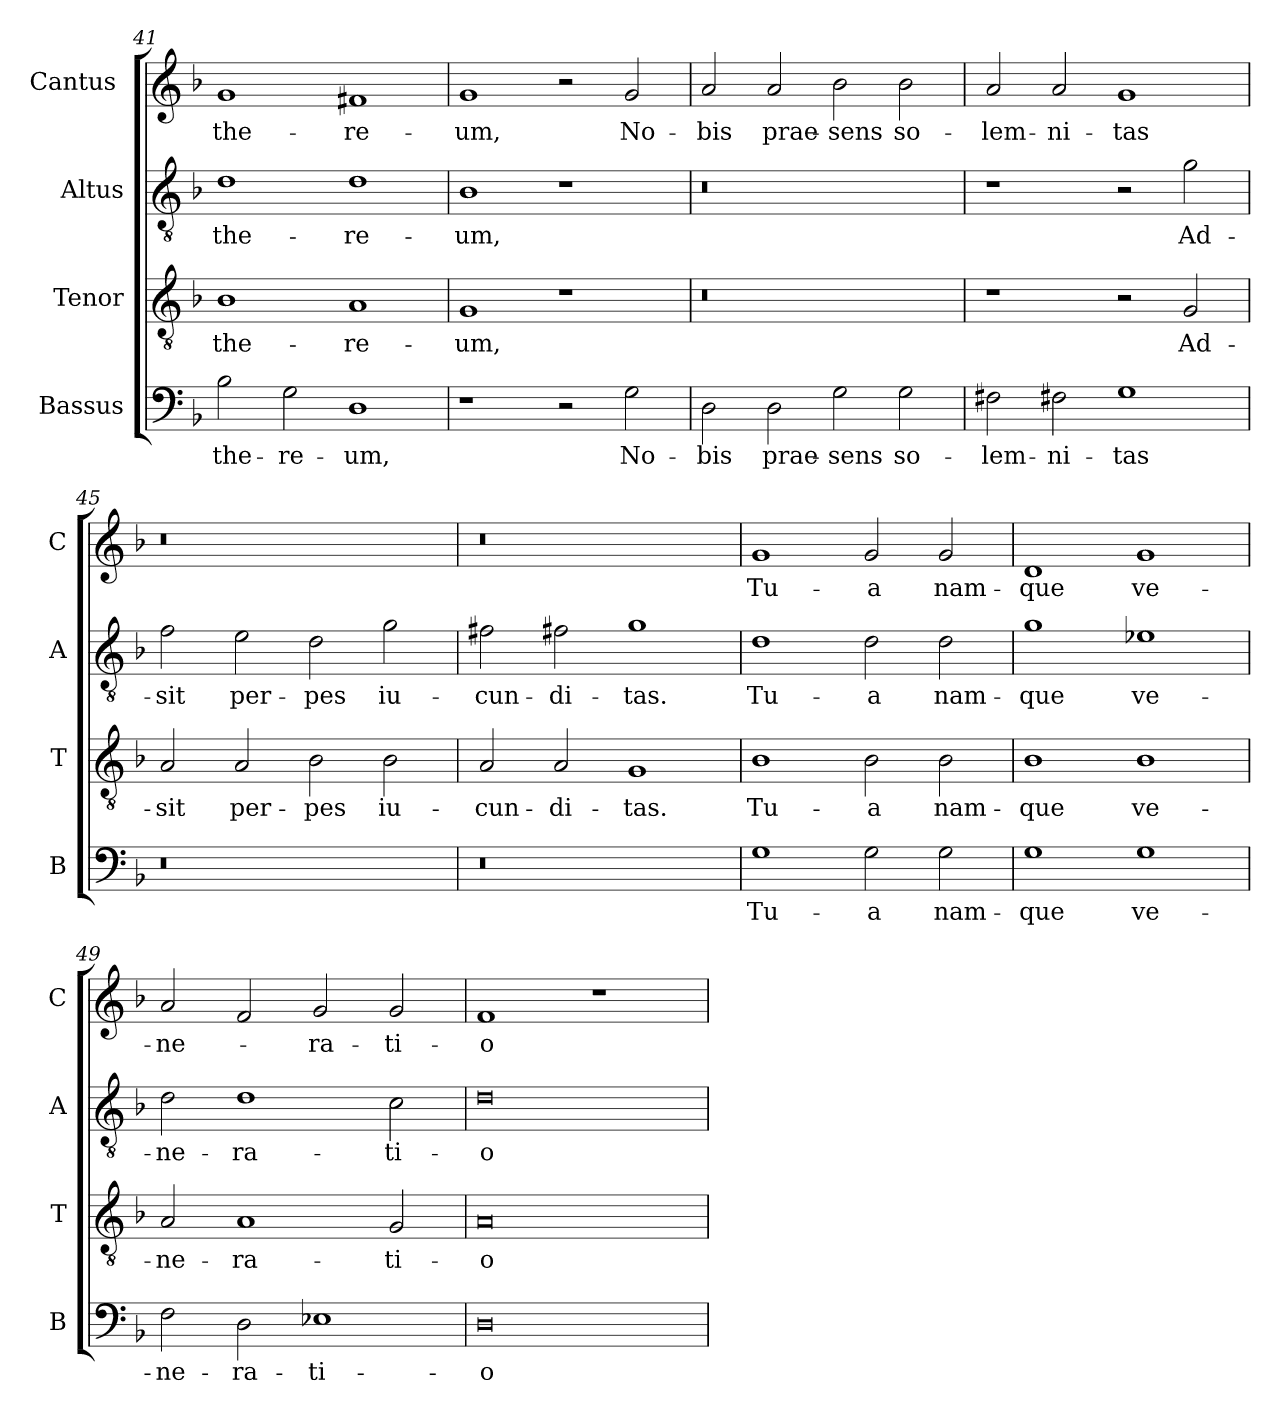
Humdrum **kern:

**kern	**text	**kern	**text	**kern	**text	**kern	**text
*part4	*part4	*part3	*part3	*part2	*part2	*part1	*part1
*staff4	*staff4	*staff3	*staff3	*staff2	*staff2	*staff1	*staff1
*I"Bassus	*	*I"Tenor	*	*I"Altus	*	*I"Cantus 	*
*I'B	*	*I'T	*	*I'A	*	*I'C	*
*clefF4	*	*clefGv2	*	*clefGv2	*	*clefG2	*
*k[b-]	*	*k[b-]	*	*k[b-]	*	*k[b-]	*
*F:	*	*F:	*	*F:	*	*F:	*
=41	=41	=41	=41	=41	=41	=41	=41
2B-\	-the-	1B-\	-the-	1d\	-the-	1g/	-the-
2G\	-re-	.	.	.	.	.	.
1D\	-um,	1A/	-re-	1d\	-re-	1f#X/	-re-
=42	=42	=42	=42	=42	=42	=42	=42
1r	.	1G/	-um,	1B-\	-um,	1g/	-um,
2r	.	1r	.	1r	.	2r	.
2G\	No-	.	.	.	.	2g/	No-
!!LO:LB:g=z
=43	=43	=43	=43	=43	=43	=43	=43
2D\	-bis	0r	.	0r	.	2a/	-bis
2D\	prae-	.	.	.	.	2a/	prae-
2G\	-sens	.	.	.	.	2b-\	-sens
2G\	so-	.	.	.	.	2b-\	so-
=44	=44	=44	=44	=44	=44	=44	=44
2F#X\	-lem-	1r	.	1r	.	2a/	-lem-
2F#X\	-ni-	.	.	.	.	2a/	-ni-
1G\	-tas	2r	.	2r	.	1g/	-tas
.	.	2G/	Ad-	2g\	Ad-	.	.
=45	=45	=45	=45	=45	=45	=45	=45
0r	.	2A/	-sit	2f\	-sit	0r	.
.	.	2A/	per-	2e\	per-	.	.
.	.	2B-\	-pes	2d\	-pes	.	.
.	.	2B-\	iu-	2g\	iu-	.	.
=46	=46	=46	=46	=46	=46	=46	=46
0r	.	2A/	-cun-	2f#X\	-cun-	0r	.
.	.	2A/	-di-	2f#X\	-di-	.	.
.	.	1G/	-tas.	1g\	-tas.	.	.
=47	=47	=47	=47	=47	=47	=47	=47
1G\	Tu-	1B-\	Tu-	1d\	Tu-	1g/	Tu-
2G\	-a	2B-\	-a	2d\	-a	2g/	-a
2G\	nam-	2B-\	nam-	2d\	nam-	2g/	nam-
=48	=48	=48	=48	=48	=48	=48	=48
1G\	-que	1B-\	-que	1g\	-que	1d/	-que
1G\	ve-	1B-\	ve-	1e-X\	ve-	1g/	ve-
!!LO:PB:g=z
=49	=49	=49	=49	=49	=49	=49	=49
2F\	-ne-	2A/	-ne-	2d\	-ne-	2a/	-ne-
2D\	-ra-	1A/	-ra-	1d\	-ra-	2f/	.
1E-X\	-ti-	.	.	.	.	2g/	-ra-
.	.	2G/	-ti-	2c\	-ti-	2g/	-ti-
=50	=50	=50	=50	=50	=50	=50	=50
0D\	-o	0A/	-o	0d\	-o	1f/	-o
.	.	.	.	.	.	1r	.
=	=	=	=	=	=	=	=
*-	*-	*-	*-	*-	*-	*-	*-
